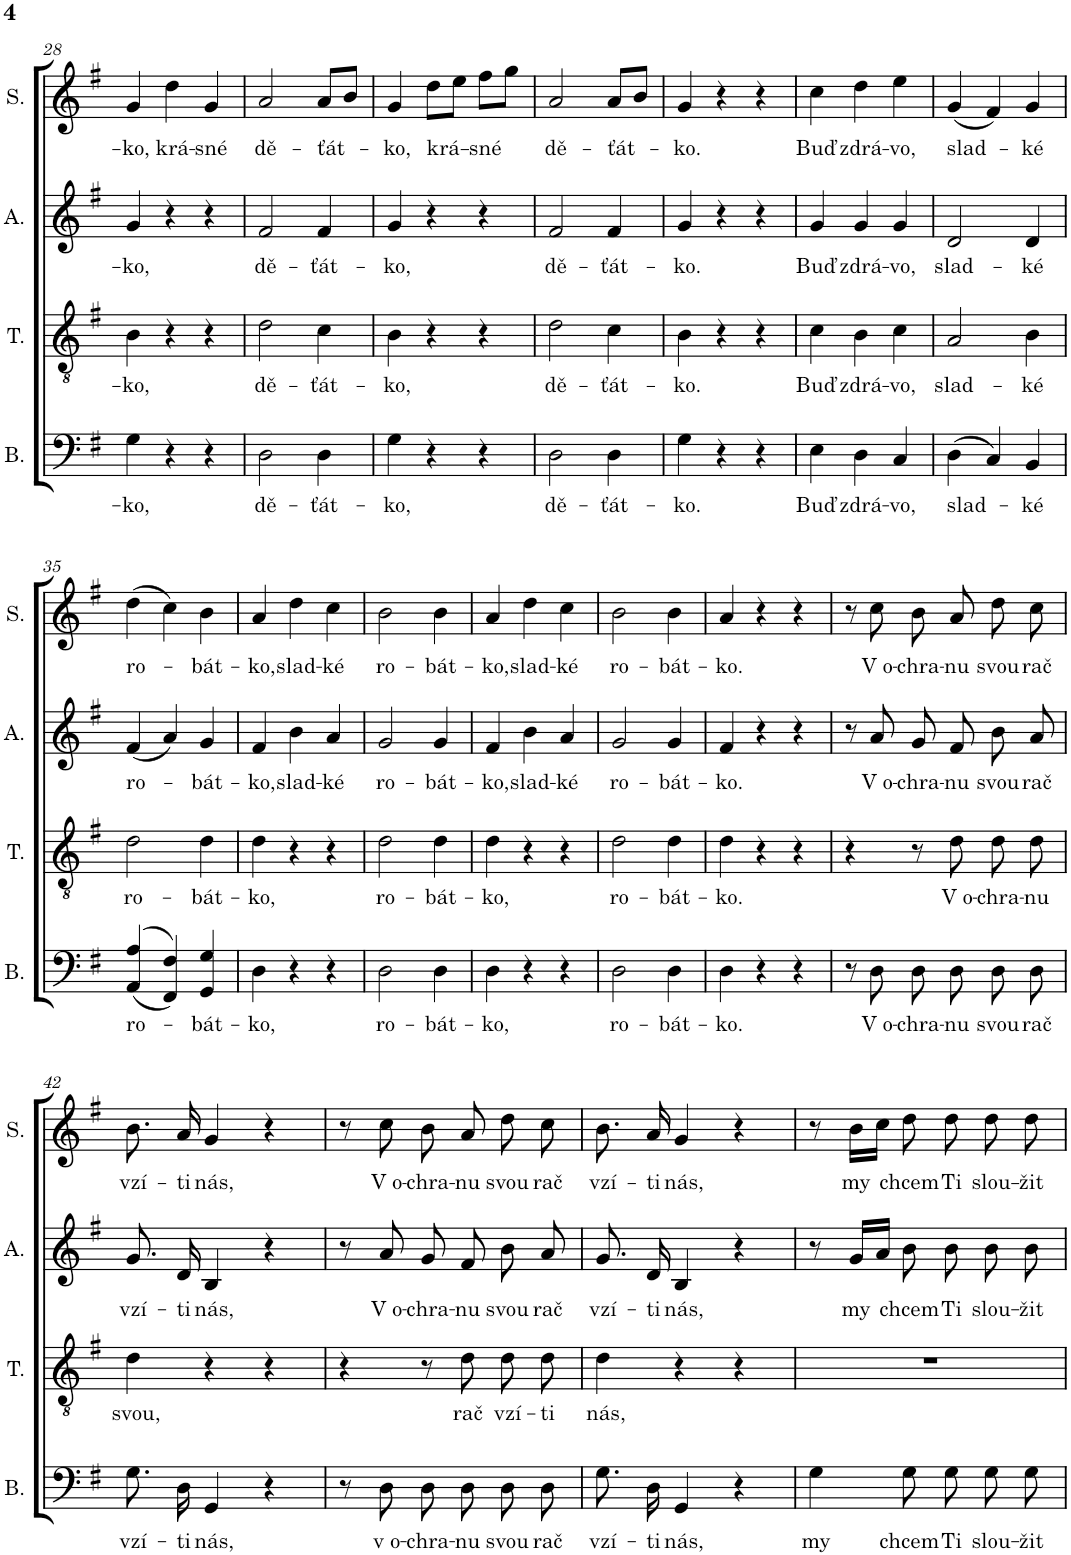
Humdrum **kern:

**kern	**text	**kern	**text	**kern	**text	**kern	**text
*part4	*part4	*part3	*part3	*part2	*part2	*part1	*part1
*staff4	*staff4	*staff3	*staff3	*staff2	*staff2	*staff1	*staff1
*I"Bas	*	*I"Tenor	*	*I"Alt	*	*I"Soprán	*
*I'B.	*	*I'T.	*	*I'A.	*	*I'S.	*
!!LO:PB:g=z
*clefF4	*	*clefGv2	*	*clefG2	*	*clefG2	*
*k[f#]	*	*k[f#]	*	*k[f#]	*	*k[f#]	*
*M3/4	*	*M3/4	*	*M3/4	*	*M3/4	*
=28	=28	=28	=28	=28	=28	=28	=28
!	!LO:LY:b	!	!LO:LY:b	!	!LO:LY:b	!	!LO:LY:b
4G\	-ko,	4B\	-ko,	4g/	-ko,	4g/	-ko,
!	!	!	!	!	!	!	!LO:LY:b
4r	.	4r	.	4r	.	4dd\	krá-
!	!	!	!	!	!	!	!LO:LY:b
4r	.	4r	.	4r	.	4g/	-sné
=29	=29	=29	=29	=29	=29	=29	=29
!	!LO:LY:b	!	!LO:LY:b	!	!LO:LY:b	!	!LO:LY:b
2D\	dě-	2d\	dě-	2f#/	dě-	2a/	dě-
!	!LO:LY:b	!	!LO:LY:b	!	!LO:LY:b	!	!LO:LY:b
4D\	-ťát-	4c\	-ťát-	4f#/	-ťát-	8a/L	-ťát-
.	.	.	.	.	.	8b/J	.
=30	=30	=30	=30	=30	=30	=30	=30
!	!LO:LY:b	!	!LO:LY:b	!	!LO:LY:b	!	!LO:LY:b
4G\	-ko,	4B\	-ko,	4g/	-ko,	4g/	-ko,
!	!	!	!	!	!	!	!LO:LY:b
4r	.	4r	.	4r	.	8dd\L	krá-
.	.	.	.	.	.	8ee\J	.
!	!	!	!	!	!	!	!LO:LY:b
4r	.	4r	.	4r	.	8ff#\L	-sné
.	.	.	.	.	.	8gg\J	.
=31	=31	=31	=31	=31	=31	=31	=31
!	!LO:LY:b	!	!LO:LY:b	!	!LO:LY:b	!	!LO:LY:b
2D\	dě-	2d\	dě-	2f#/	dě-	2a/	dě-
!	!LO:LY:b	!	!LO:LY:b	!	!LO:LY:b	!	!LO:LY:b
4D\	-ťát-	4c\	-ťát-	4f#/	-ťát-	8a/L	-ťát-
.	.	.	.	.	.	8b/J	.
=32	=32	=32	=32	=32	=32	=32	=32
!	!LO:LY:b	!	!LO:LY:b	!	!LO:LY:b	!	!LO:LY:b
4G\	-ko.	4B\	-ko.	4g/	-ko.	4g/	-ko.
4r	.	4r	.	4r	.	4r	.
4r	.	4r	.	4r	.	4r	.
=33	=33	=33	=33	=33	=33	=33	=33
!	!LO:LY:b	!	!LO:LY:b	!	!LO:LY:b	!	!LO:LY:b
4E\	Buď	4c\	Buď	4g/	Buď	4cc\	Buď
!	!LO:LY:b	!	!LO:LY:b	!	!LO:LY:b	!	!LO:LY:b
4D\	zdrá-	4B\	zdrá-	4g/	zdrá-	4dd\	zdrá-
!	!LO:LY:b	!	!LO:LY:b	!	!LO:LY:b	!	!LO:LY:b
4C/	-vo,	4c\	-vo,	4g/	-vo,	4ee\	-vo,
=34	=34	=34	=34	=34	=34	=34	=34
!	!LO:LY:b	!	!LO:LY:b	!	!LO:LY:b	!	!LO:LY:b
(4D\	slad-	2A/	slad-	2d/	slad-	(4g/	slad-
4C/)	.	.	.	.	.	4f#/)	.
!	!LO:LY:b	!	!LO:LY:b	!	!LO:LY:b	!	!LO:LY:b
4BB/	-ké	4B\	-ké	4d/	-ké	4g/	-ké
!!LO:LB:g=z
=35	=35	=35	=35	=35	=35	=35	=35
!	!LO:LY:b	!	!LO:LY:b	!	!LO:LY:b	!	!LO:LY:b
*^	*	*	*	*	*	*	*
(<4AA/	(>4A/	ro-	2d\	ro-	(4f#/	ro-	(4dd\	ro-
4FF#/)	4F#/)	.	.	.	4a/)	.	4cc\)	.
!	!	!LO:LY:b	!	!LO:LY:b	!	!LO:LY:b	!	!LO:LY:b
4GG/	4G/	-bát-	4d\	-bát-	4g/	-bát-	4b\	-bát-
=36	=36	=36	=36	=36	=36	=36	=36	=36
!	!	!LO:LY:b	!	!LO:LY:b	!	!LO:LY:b	!	!LO:LY:b
*v	*v	*	*	*	*	*	*	*
4D\	-ko,	4d\	-ko,	4f#/	-ko,	4a/	-ko,
!	!	!	!	!	!LO:LY:b	!	!LO:LY:b
4r	.	4r	.	4b\	slad-	4dd\	slad-
!	!	!	!	!	!LO:LY:b	!	!LO:LY:b
4r	.	4r	.	4a/	-ké	4cc\	-ké
=37	=37	=37	=37	=37	=37	=37	=37
!	!LO:LY:b	!	!LO:LY:b	!	!LO:LY:b	!	!LO:LY:b
2D\	ro-	2d\	ro-	2g/	ro-	2b\	ro-
!	!LO:LY:b	!	!LO:LY:b	!	!LO:LY:b	!	!LO:LY:b
4D\	-bát-	4d\	-bát-	4g/	-bát-	4b\	-bát-
=38	=38	=38	=38	=38	=38	=38	=38
!	!LO:LY:b	!	!LO:LY:b	!	!LO:LY:b	!	!LO:LY:b
4D\	-ko,	4d\	-ko,	4f#/	-ko,	4a/	-ko,
!	!	!	!	!	!LO:LY:b	!	!LO:LY:b
4r	.	4r	.	4b\	slad-	4dd\	slad-
!	!	!	!	!	!LO:LY:b	!	!LO:LY:b
4r	.	4r	.	4a/	-ké	4cc\	-ké
=39	=39	=39	=39	=39	=39	=39	=39
!	!LO:LY:b	!	!LO:LY:b	!	!LO:LY:b	!	!LO:LY:b
2D\	ro-	2d\	ro-	2g/	ro-	2b\	ro-
!	!LO:LY:b	!	!LO:LY:b	!	!LO:LY:b	!	!LO:LY:b
4D\	-bát-	4d\	-bát-	4g/	-bát-	4b\	-bát-
=40	=40	=40	=40	=40	=40	=40	=40
!	!LO:LY:b	!	!LO:LY:b	!	!LO:LY:b	!	!LO:LY:b
4D\	-ko.	4d\	-ko.	4f#/	-ko.	4a/	-ko.
4r	.	4r	.	4r	.	4r	.
4r	.	4r	.	4r	.	4r	.
=41	=41	=41	=41	=41	=41	=41	=41
8r	.	4r	.	8r	.	8r	.
!	!LO:LY:b	!	!	!	!LO:LY:b	!	!LO:LY:b
8D\	V o-	.	.	8a/	V o-	8cc\	V o-
!	!LO:LY:b	!	!	!	!LO:LY:b	!	!LO:LY:b
8D\L	-chra-	8r	.	8g/	-chra-	8b\	-chra-
!	!LO:LY:b	!	!LO:LY:b	!	!LO:LY:b	!	!LO:LY:b
8D\J	-nu	8d\	V o-	8f#/	-nu	8a/	-nu
!	!LO:LY:b	!	!LO:LY:b	!	!LO:LY:b	!	!LO:LY:b
8D\L	svou	8d\L	-chra-	8b\	svou	8dd\	svou
!	!LO:LY:b	!	!LO:LY:b	!	!LO:LY:b	!	!LO:LY:b
8D\J	rač	8d\J	-nu	8a/	rač	8cc\	rač
!!LO:LB:g=z
=42	=42	=42	=42	=42	=42	=42	=42
!	!LO:LY:b	!	!LO:LY:b	!	!LO:LY:b	!	!LO:LY:b
8.G\L	vzí-	4d\	svou,	8.g/	vzí-	8.b\	vzí-
!	!LO:LY:b	!	!	!	!LO:LY:b	!	!LO:LY:b
16D\Jk	-ti	.	.	16d/	-ti	16a/	-ti
!	!LO:LY:b	!	!	!	!LO:LY:b	!	!LO:LY:b
4GG/	nás,	4r	.	4B/	nás,	4g/	nás,
4r	.	4r	.	4r	.	4r	.
=43	=43	=43	=43	=43	=43	=43	=43
8r	.	4r	.	8r	.	8r	.
!	!LO:LY:b	!	!	!	!LO:LY:b	!	!LO:LY:b
8D\	v o-	.	.	8a/	V o-	8cc\	V o-
!	!LO:LY:b	!	!	!	!LO:LY:b	!	!LO:LY:b
8D\L	-chra-	8r	.	8g/	-chra-	8b\	-chra-
!	!LO:LY:b	!	!LO:LY:b	!	!LO:LY:b	!	!LO:LY:b
8D\J	-nu	8d\	rač	8f#/	-nu	8a/	-nu
!	!LO:LY:b	!	!LO:LY:b	!	!LO:LY:b	!	!LO:LY:b
8D\L	svou	8d\L	vzí-	8b\	svou	8dd\	svou
!	!LO:LY:b	!	!LO:LY:b	!	!LO:LY:b	!	!LO:LY:b
8D\J	rač	8d\J	-ti	8a/	rač	8cc\	rač
=44	=44	=44	=44	=44	=44	=44	=44
!	!LO:LY:b	!	!LO:LY:b	!	!LO:LY:b	!	!LO:LY:b
8.G\L	vzí-	4d\	nás,	8.g/	vzí-	8.b\	vzí-
!	!LO:LY:b	!	!	!	!LO:LY:b	!	!LO:LY:b
16D\Jk	-ti	.	.	16d/	-ti	16a/	-ti
!	!LO:LY:b	!	!	!	!LO:LY:b	!	!LO:LY:b
4GG/	nás,	4r	.	4B/	nás,	4g/	nás,
4r	.	4r	.	4r	.	4r	.
=45	=45	=45	=45	=45	=45	=45	=45
!	!LO:LY:b	!	!	!	!	!	!
4G\	my	2.r	.	8r	.	8r	.
!	!	!	!	!	!LO:LY:b	!	!LO:LY:b
.	.	.	.	16g/LL	my	16b\LL	my
.	.	.	.	16a/JJ	.	16cc\JJ	.
!	!LO:LY:b	!	!	!	!LO:LY:b	!	!LO:LY:b
8G\L	chcem	.	.	8b\	chcem	8dd\	chcem
!	!LO:LY:b	!	!	!	!LO:LY:b	!	!LO:LY:b
8G\J	Ti	.	.	8b\	Ti	8dd\	Ti
!	!LO:LY:b	!	!	!	!LO:LY:b	!	!LO:LY:b
8G\L	slou-	.	.	8b\	slou-	8dd\	slou-
!	!LO:LY:b	!	!	!	!LO:LY:b	!	!LO:LY:b
8G\J	-žit	.	.	8b\	-žit	8dd\	-žit
=	=	=	=	=	=	=	=
*-	*-	*-	*-	*-	*-	*-	*-
